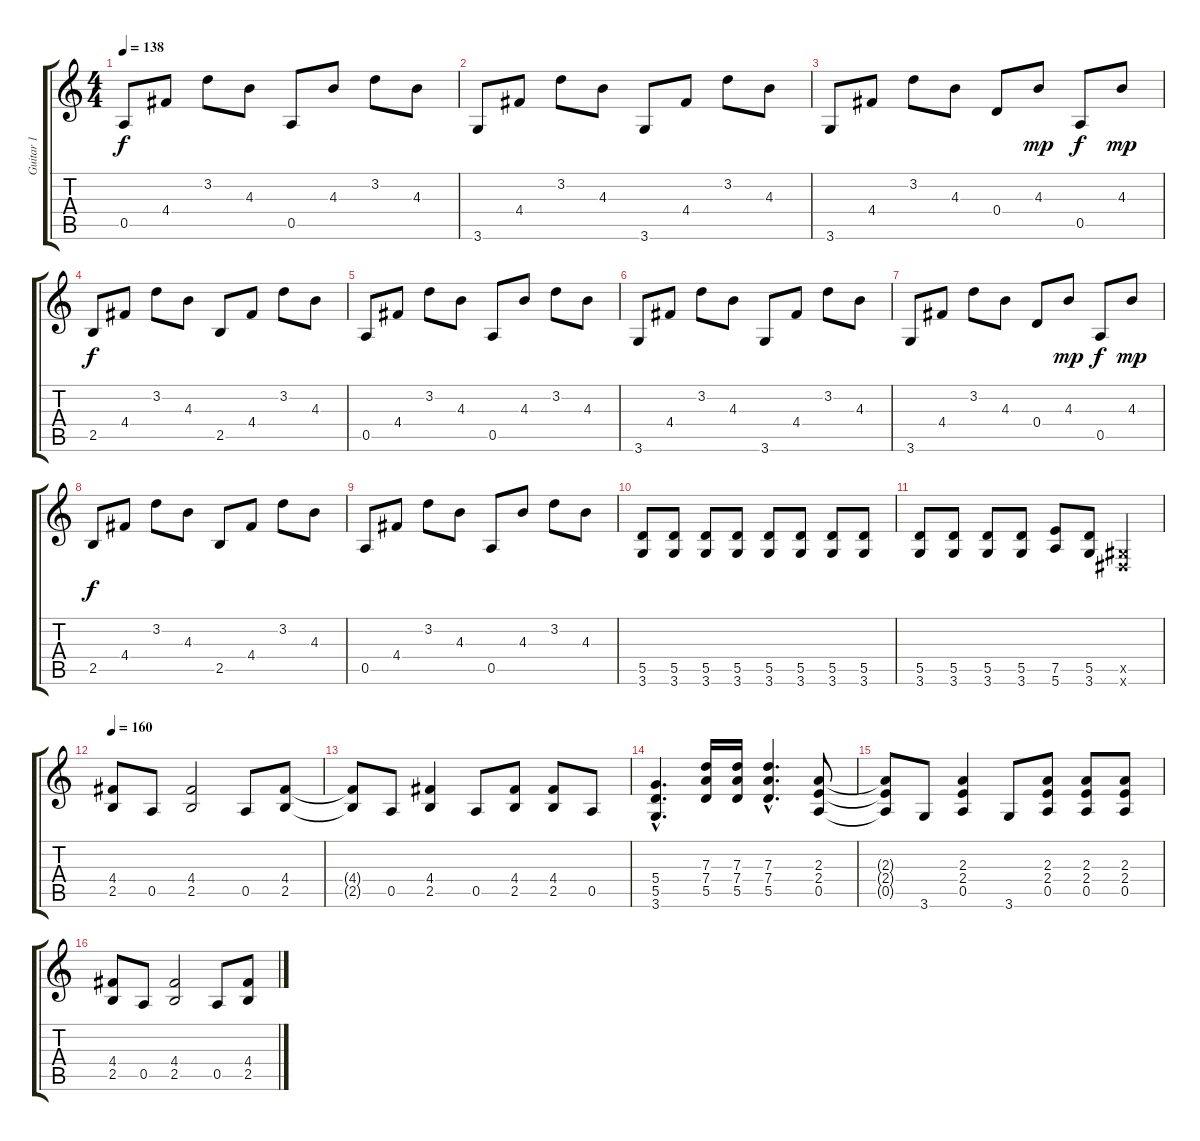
\track ("Guitar 1" "Guitar 1") {instrument distortionguitar}
\staff {score tabs}
\tuning (E4 B3 G3 D3 A2 E2) {hide}
\ts (4 4)
\tempo 138
\clef g2
\ks c
0.5.8{dy f} 4.4.8 3.2.8 4.3.8 0.5.8 4.3.8 3.2.8 4.3.8 |
3.6.8 4.4.8 3.2.8 4.3.8 3.6.8 4.4.8 3.2.8 4.3.8 |
3.6.8 4.4.8 3.2.8 4.3.8 0.4.8 4.3.8{dy mp} 0.5.8{dy f} 4.3.8{dy mp} |
2.5.8{dy f} 4.4.8 3.2.8 4.3.8 2.5.8 4.4.8 3.2.8 4.3.8 |
0.5.8 4.4.8 3.2.8 4.3.8 0.5.8 4.3.8 3.2.8 4.3.8 |
3.6.8 4.4.8 3.2.8 4.3.8 3.6.8 4.4.8 3.2.8 4.3.8 |
3.6.8 4.4.8 3.2.8 4.3.8 0.4.8 4.3.8{dy mp} 0.5.8{dy f} 4.3.8{dy mp} |
2.5.8{dy f} 4.4.8 3.2.8 4.3.8 2.5.8 4.4.8 3.2.8 4.3.8 |
0.5.8 4.4.8 3.2.8 4.3.8 0.5.8 4.3.8 3.2.8 4.3.8 |
(5.5 3.6).8{instrument distortionguitar} (5.5 3.6).8 (5.5 3.6).8 (5.5 3.6).8 (5.5 3.6).8 (5.5 3.6).8 (5.5 3.6).8 (5.5 3.6).8 |
(5.5 3.6).8 (5.5 3.6).8 (5.5 3.6).8 (5.5 3.6).8 (7.5 5.6).8 (5.5 3.6).8 (-1.5{x} -1.6{x}).4 |
\tempo 136
\tempo 160
(4.4 2.5).8 0.5.8 (4.4 2.5).2 0.5.8 (4.4 2.5).8 |
(4.4{t} 2.5{t}).8 0.5.8 (4.4 2.5).4 0.5.8 (4.4 2.5).8 (4.4 2.5).8 0.5.8 |
(5.4{hac} 5.5{hac} 3.6{hac}).4{d} (7.3 7.4 5.5).16 (7.3 7.4 5.5).16 (7.3{hac} 7.4{hac} 5.5{hac}).4{d} (2.3 2.4 0.5).8 |
(2.3{t} 2.4{t} 0.5{t}).8 3.6.8 (2.3 2.4 0.5).4 3.6.8 (2.3 2.4 0.5).8 (2.3 2.4 0.5).8 (2.3 2.4 0.5).8 |
(4.4 2.5).8 0.5.8 (4.4 2.5).2 0.5.8 (4.4 2.5).8
